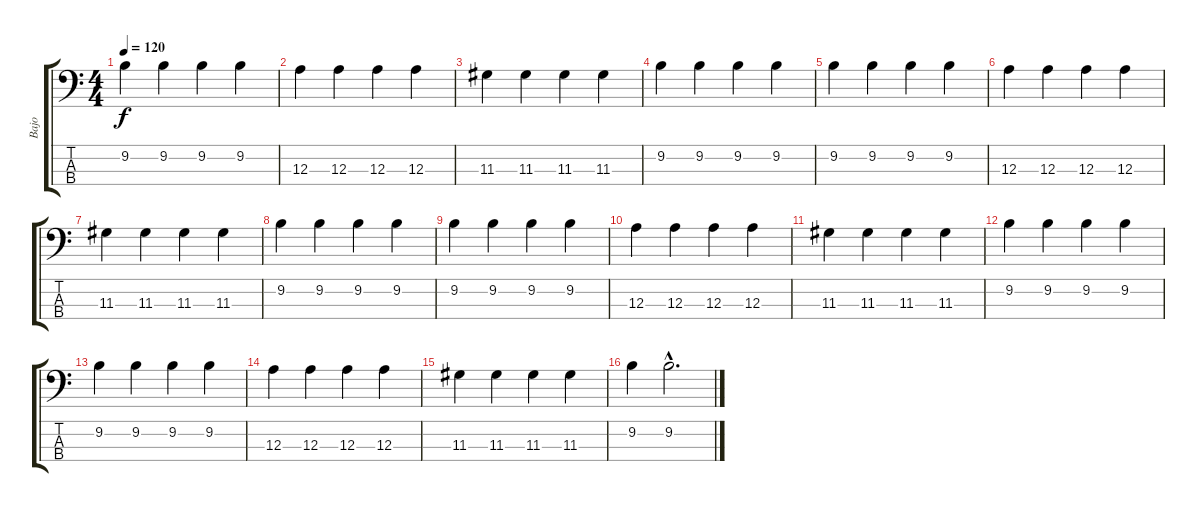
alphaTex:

\track ("Bajo" "Bajo") {instrument electricbassfinger}
\staff {score tabs}
\tuning (G2 D2 A1 E1) {hide}
\ts (4 4)
\tempo 120
\clef f4
\ks c
9.2.4{dy f} 9.2.4 9.2.4 9.2.4 |
12.3.4 12.3.4 12.3.4 12.3.4 |
11.3.4 11.3.4 11.3.4 11.3.4 |
9.2.4 9.2.4 9.2.4 9.2.4 |
9.2.4 9.2.4 9.2.4 9.2.4 |
12.3.4 12.3.4 12.3.4 12.3.4 |
11.3.4 11.3.4 11.3.4 11.3.4 |
9.2.4 9.2.4 9.2.4 9.2.4 |
9.2.4 9.2.4 9.2.4 9.2.4 |
12.3.4 12.3.4 12.3.4 12.3.4 |
11.3.4 11.3.4 11.3.4 11.3.4 |
9.2.4 9.2.4 9.2.4 9.2.4 |
9.2.4 9.2.4 9.2.4 9.2.4 |
12.3.4 12.3.4 12.3.4 12.3.4 |
11.3.4 11.3.4 11.3.4 11.3.4 |
9.2.4 9.2{hac}.2{d}
